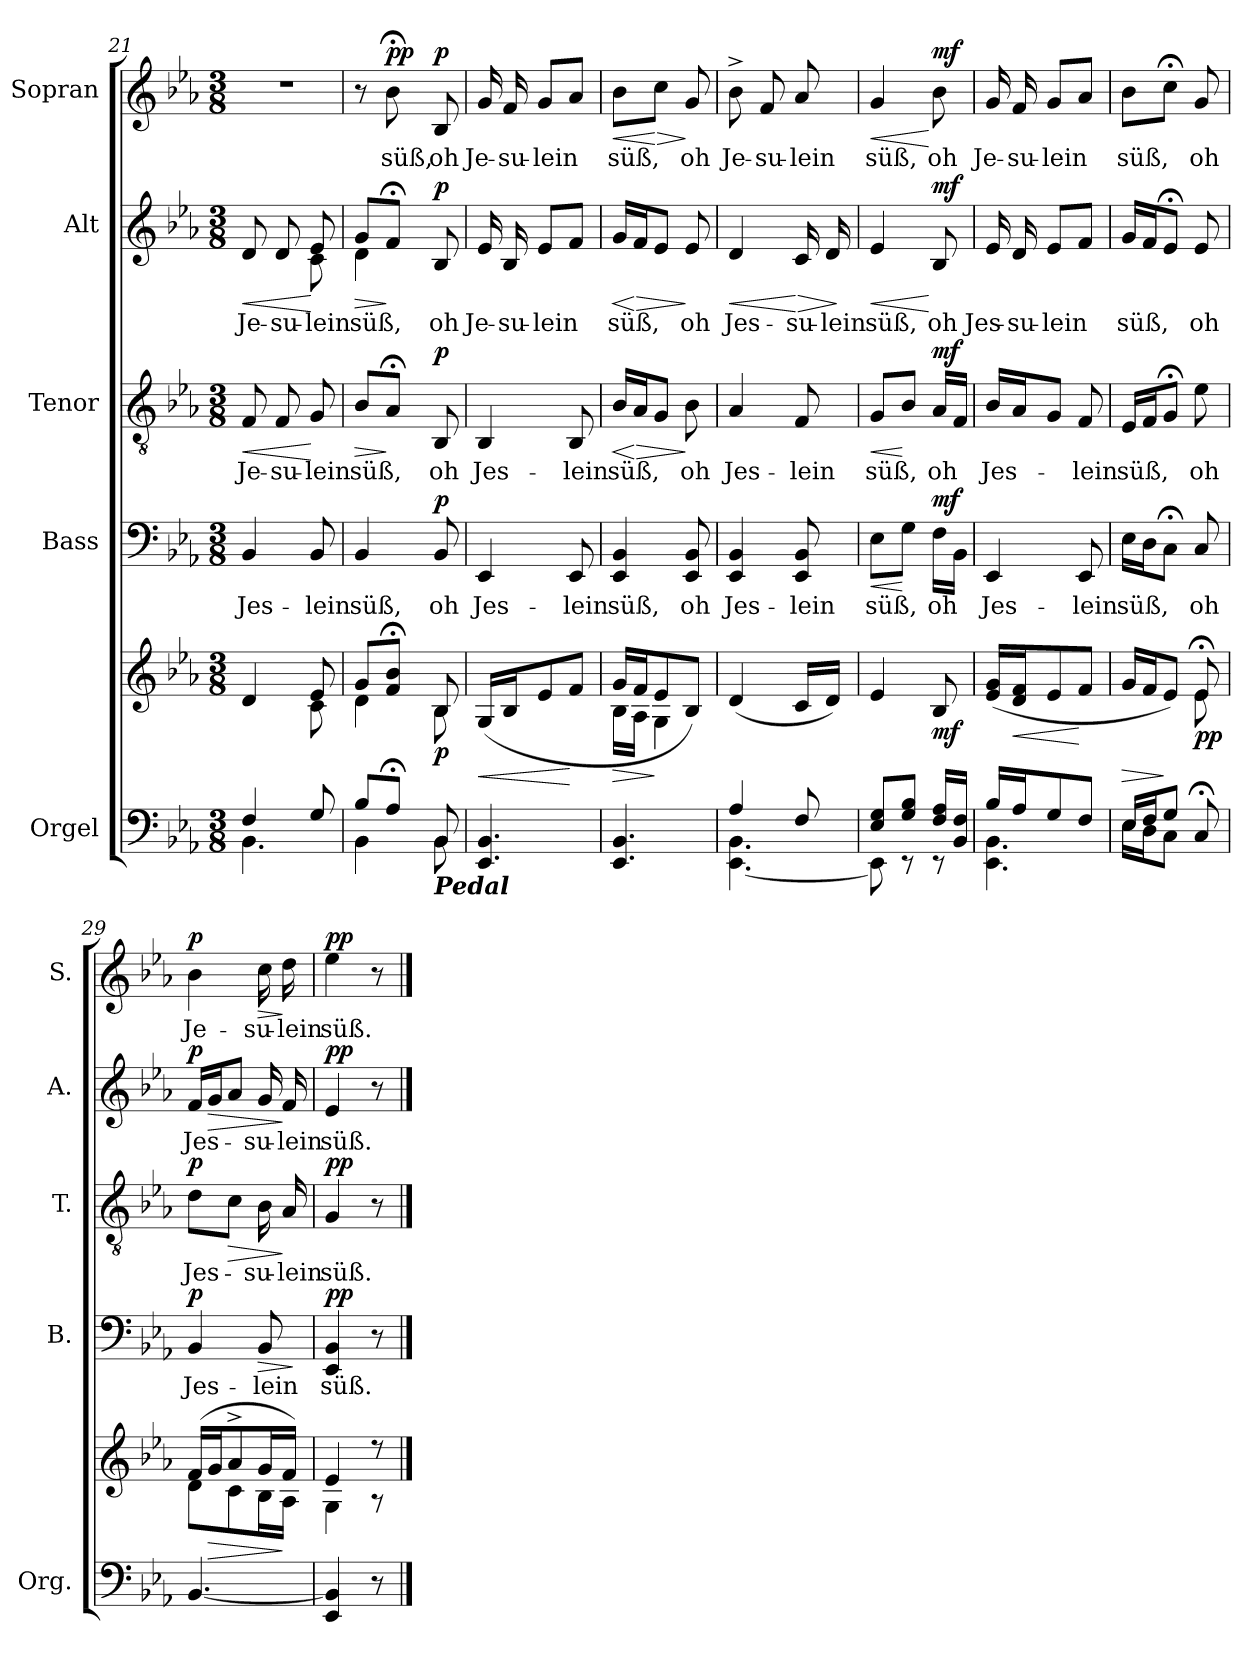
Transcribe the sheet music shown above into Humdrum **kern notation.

**kern	**kern	**dynam	**kern	**text	**dynam	**kern	**text	**dynam	**kern	**text	**dynam	**kern	**text	**dynam
*part5	*part5	*part5	*part4	*part4	*part4	*part3	*part3	*part3	*part2	*part2	*part2	*part1	*part1	*part1
*staff6	*staff5	*staff5/6	*staff4	*staff4	*staff4	*staff3	*staff3	*staff3	*staff2	*staff2	*staff2	*staff1	*staff1	*staff1
*I"Orgel	*	*	*I"Bass	*	*	*I"Tenor	*	*	*I"Alt	*	*	*I"Sopran	*	*
*I'Org.	*	*	*I'B.	*	*	*I'T.	*	*	*I'A.	*	*	*I'S.	*	*
*clefF4	*clefG2	*	*clefF4	*	*	*clefGv2	*	*	*clefG2	*	*	*clefG2	*	*
*k[b-e-a-]	*k[b-e-a-]	*	*k[b-e-a-]	*	*	*k[b-e-a-]	*	*	*k[b-e-a-]	*	*	*k[b-e-a-]	*	*
*E-:	*E-:	*	*E-:	*	*	*E-:	*	*	*E-:	*	*	*E-:	*	*
*M3/8	*M3/8	*	*M3/8	*	*	*M3/8	*	*	*M3/8	*	*	*M3/8	*	*
=21	=21	=21	=21	=21	=21	=21	=21	=21	=21	=21	=21	=21	=21	=21
*^	*^	*	*	*	*	*	*	*	*	*	*	*	*	*
!	!	!	!	!	!	!LO:LY:b	!	!	!LO:LY:b	!LO:HP:b	!	!LO:LY:b	!LO:HP:b	!	!	!
*	*	*	*	*	*	*	*	*	*	*	*^	*	*	*	*	*
4F/	4.BB-\	4d/	4ryy	.	4BB-/	Jes-	.	8F/	Je-	<	8d/	4ryy	Je-	<	4.r	.	.
!	!	!	!	!	!	!	!	!	!LO:LY:b	!	!	!	!LO:LY:b	!	!	!	!
.	.	.	.	.	.	.	.	8F/	-su-	.	8d/	.	-su-	.	.	.	.
!	!	!	!	!	!	!LO:LY:b	!	!	!LO:LY:b	!	!	!	!LO:LY:b	!	!	!	!
8G/	.	8e-/	8c\	.	8BB-/	-lein	.	8G/	-lein	[	8e-/	8c\	-lein	[	.	.	.
=22	=22	=22	=22	=22	=22	=22	=22	=22	=22	=22	=22	=22	=22	=22	=22	=22	=22
!	!	!	!	!	!	!LO:LY:b	!	!	!LO:LY:b	!LO:HP:b	!	!	!LO:LY:b	!LO:HP:b	!	!	!
8B-/L	4BB-\	8g/L	4d\	.	4BB-/	süß,	.	8B-/L	süß,	>	8g/L	4d\	süß,	>	8r	.	.
!	!	!	!	!	!	!	!	!	!	!	!	!	!	!	!	!LO:LY:b	!LO:DY:a
8A-;</J	.	8f/;< 8b-/;<J	.	.	.	.	.	8A-;</J	.	]	8f;</J	.	.	]	8b-;<\	süß,	pp
!LO:TX:b:Bi:t=Pedal	!	!	!	!	!	!	!	!	!	!	!	!	!	!	!	!	!
!	!	!	!	!LO:DY:b	!	!LO:LY:b	!LO:DY:a	!	!LO:LY:b	!LO:DY:a	!	!	!LO:LY:b	!LO:DY:a	!	!LO:LY:b	!LO:DY:a
8BB-/	8BB-\	8B-/	8B-\	p	8BB-/	oh	p	8BB-/	oh	p	8B-/	8ryy	oh	p	8B-/	oh	p
=23	=23	=23	=23	=23	=23	=23	=23	=23	=23	=23	=23	=23	=23	=23	=23	=23	=23
!	!	!	!	!LO:HP:b	!	!LO:LY:b	!	!	!LO:LY:b	!	!	!	!LO:LY:b	!	!	!LO:LY:b	!
*v	*v	*	*	*	*	*	*	*	*	*	*v	*v	*	*	*	*	*
*	*v	*v	*	*	*	*	*	*	*	*	*	*	*	*	*
4.EE-/ 4.BB-/	(>16G/LL	<	4EE-/	Jes-	.	4BB-/	Jes-	.	16e-/	Je-	.	16g/	Je-	.
!	!	!	!	!	!	!	!	!	!	!LO:LY:b	!	!	!LO:LY:b	!
.	16B-/J	.	.	.	.	.	.	.	16B-/	-su-	.	16f/	-su-	.
!	!	!	!	!	!	!	!	!	!	!LO:LY:b	!	!	!LO:LY:b	!
.	8e-/	.	.	.	.	.	.	.	8e-/L	-lein	.	8g/L	-lein	.
!	!	!	!	!LO:LY:b	!	!	!LO:LY:b	!	!	!	!	!	!	!
.	8f/J	[	8EE-/	-lein	.	8BB-/	-lein	.	8f/J	.	.	8a-/J	.	.
!!LO:LB:g=z
=24	=24	=24	=24	=24	=24	=24	=24	=24	=24	=24	=24	=24	=24	=24
!	!	!LO:HP:b	!	!LO:LY:b	!	!	!LO:LY:b	!LO:HP:b	!	!LO:LY:b	!LO:HP:b	!	!LO:LY:b	!LO:HP:b
*	*^	*	*	*	*	*	*	*	*	*	*	*	*	*
4.EE-/ 4.BB-/	16g/LL	16B-\LL	>	4EE-/ 4BB-/	süß,	.	16B-/LL	süß,	<	16g/LL	süß,	<	8b-\L	süß,	<
!	!	!	!	!	!	!	!	!	!LO:HP:n=1:b	!	!	!LO:HP:n=1:b	!	!	!
.	16f/J	16A-\JJ	.	.	.	.	16A-/J	.	[ >	16f/J	.	[ >	.	.	.
!	!	!	!	!	!	!	!	!	!	!	!	!	!	!	!LO:HP:n=1:b
.	8e-/	4G\	]	.	.	.	8G/J	.	.	8e-/J	.	.	8cc\J	.	[ >
!	!	!	!	!	!LO:LY:b	!	!	!LO:LY:b	!	!	!LO:LY:b	!	!	!LO:LY:b	!
.	8B-/J)	.	.	8EE-/ 8BB-/	oh	.	8B-\	oh	]	8e-/	oh	]	8g/	oh	]
*	*v	*v	*	*	*	*	*	*	*	*	*	*	*	*	*
=25	=25	=25	=25	=25	=25	=25	=25	=25	=25	=25	=25	=25	=25	=25
*^	*	*	*	*	*	*	*	*	*	*	*	*	*	*
!	!	!	!	!	!LO:LY:b	!	!	!LO:LY:b	!	!	!LO:LY:b	!LO:HP:b	!	!LO:LY:b	!
4A-/	[<4.EE-\ 4.BB-\	(<4d/	.	4EE-/ 4BB-/	Jes-	.	4A-/	Jes-	.	4d/	Jes-	<	8b-^>\	Je-	.
!	!	!	!	!	!	!	!	!	!	!	!	!	!	!LO:LY:b	!
.	.	.	.	.	.	.	.	.	.	.	.	.	8f/	-su-	.
!	!	!	!	!	!LO:LY:b	!	!	!LO:LY:b	!	!	!LO:LY:b	!LO:HP:n=1:b	!	!LO:LY:b	!
8F/	.	16c/LL	.	8EE-/ 8BB-/	-lein	.	8F/	-lein	.	16c/	-su-	[ >	8a-/	-lein	.
!	!	!	!	!	!	!	!	!	!	!	!LO:LY:b	!	!	!	!
.	.	16d/JJ)	.	.	.	.	.	.	.	16d/	-lein	.	.	.	.
*v	*v	*	*	*	*	*	*	*	*	*	*	*	*	*	*
.	.	.	.	.	.	.	.	.	.	.	]	.	.	.
=26	=26	=26	=26	=26	=26	=26	=26	=26	=26	=26	=26	=26	=26	=26
*^	*	*	*	*	*	*	*	*	*	*	*	*	*	*
!	!	!	!	!	!LO:LY:b	!LO:HP:b	!	!LO:LY:b	!LO:HP:b	!	!LO:LY:b	!LO:HP:b	!	!LO:LY:b	!LO:HP:b
8E-/ 8G/L	8EE-\]	4e-/	.	8E-\L	süß,	<	8G/L	süß,	<	4e-/	süß,	<	4g/	süß,	<
8G/ 8B-/J	8rEE	.	.	8G\J	.	[	8B-/J	.	[	.	.	.	.	.	.
!	!	!	!LO:DY:b	!	!LO:LY:b	!LO:DY:a	!	!LO:LY:b	!LO:DY:a	!	!LO:LY:b	!LO:DY:n=1:a	!	!LO:LY:b	!LO:DY:n=1:a
16F/ 16A-/LL	8rEE	8B-/	mf	16F\LL	oh	mf	16A-/LL	oh	mf	8B-/	oh	[ mf	8b-\	oh	[ mf
16BB-/ 16F/JJ	.	.	.	16BB-\JJ	.	.	16F/JJ	.	.	.	.	.	.	.	.
=27	=27	=27	=27	=27	=27	=27	=27	=27	=27	=27	=27	=27	=27	=27	=27
!	!	!	!	!	!LO:LY:b	!	!	!LO:LY:b	!	!	!LO:LY:b	!	!	!LO:LY:b	!
16B-/LL	4.EE-\ 4.BB-\	(>16e-/ 16g/LL	.	4EE-/	Jes-	.	16B-/LL	Jes-	.	16e-/	Jes-	.	16g/	Je-	.
!	!	!	!LO:HP:b	!	!	!	!	!	!	!	!LO:LY:b	!	!	!LO:LY:b	!
16A-/J	.	16d/ 16f/J	<	.	.	.	16A-/J	.	.	16d/	-su-	.	16f/	-su-	.
!	!	!	!	!	!	!	!	!	!	!	!LO:LY:b	!	!	!LO:LY:b	!
8G/	.	8e-/	.	.	.	.	8G/J	.	.	8e-/L	-lein	.	8g/L	-lein	.
!	!	!	!	!	!LO:LY:b	!	!	!LO:LY:b	!	!	!	!	!	!	!
8F/J	.	8f/J	[	8EE-/	-lein	.	8F/	-lein	.	8f/J	.	.	8a-/J	.	.
=28	=28	=28	=28	=28	=28	=28	=28	=28	=28	=28	=28	=28	=28	=28	=28
!	!	!	!LO:HP:b	!	!LO:LY:b	!	!	!LO:LY:b	!	!	!LO:LY:b	!	!	!LO:LY:b	!
*	*	*^	*	*	*	*	*	*	*	*	*	*	*	*	*
16E-/LL	16E-\LL	16g/LL	4ryy	>	16E-\LL	süß,	.	16E-/LL	süß,	.	16g/LL	süß,	.	8b-\L	süß,	.
16F/J	16D\J	16f/J	.	.	16D\J	.	.	16F/J	.	.	16f/J	.	.	.	.	.
8G/J	8C\J	8e-/J)	.	]	8C;<\J	.	.	8G;</J	.	.	8e-;</J	.	.	8cc;<\J	.	.
!	!	!	!	!LO:DY:b	!	!LO:LY:b	!	!	!LO:LY:b	!	!	!LO:LY:b	!	!	!LO:LY:b	!
8C;/	8ryy	8e-;</	8e-\	pp	8C/	oh	.	8e-\	oh	.	8e-/	oh	.	8g/	oh	.
=29	=29	=29	=29	=29	=29	=29	=29	=29	=29	=29	=29	=29	=29	=29	=29	=29
!	!	!	!	!	!	!LO:LY:b	!LO:DY:a	!	!LO:LY:b	!LO:DY:a	!	!LO:LY:b	!LO:DY:a	!	!LO:LY:b	!LO:DY:a
*v	*v	*	*	*	*	*	*	*	*	*	*	*	*	*	*	*
[4.BB-/	(>16f/LL	8d\L	.	4BB-/	Jes-	p	8d\L	Jes-	p	16f/LL	Jes-	p	4b-\	Je-	p
!	!	!	!LO:HP:b	!	!	!	!	!	!	!	!	!LO:HP:b	!	!	!
.	16g/J	.	>	.	.	.	.	.	.	16g/J	.	>	.	.	.
!	!	!	!	!	!	!	!	!	!LO:HP:b	!	!	!	!	!	!
.	8a-^>/	8c\	.	.	.	.	8c\J	.	>	8a-/J	.	.	.	.	.
!	!	!	!	!	!LO:LY:b	!LO:HP:b	!	!LO:LY:b	!	!	!LO:LY:b	!	!	!LO:LY:b	!LO:HP:b
.	16g/L	16B-\L	.	8BB-/	-lein	>	16B-\	-su-	.	16g/	-su-	.	16cc\	-su-	>
!	!	!	!	!	!	!	!	!LO:LY:b	!	!	!LO:LY:b	!	!	!LO:LY:b	!
.	16f/JJ)	16A-\JJ	]	.	.	.	16A-/	-lein	]	16f/	-lein	]	16dd\	-lein	]
*	*v	*v	*	*	*	*	*	*	*	*	*	*	*	*	*
.	.	.	.	.	]	.	.	.	.	.	.	.	.	.
=30	=30	=30	=30	=30	=30	=30	=30	=30	=30	=30	=30	=30	=30	=30
*	*^	*	*	*	*	*	*	*	*	*	*	*	*	*
!	!	!	!	!	!LO:LY:b	!LO:DY:a	!	!LO:LY:b	!LO:DY:a	!	!LO:LY:b	!LO:DY:a	!	!LO:LY:b	!LO:DY:a
4EE-/ 4BB-/]	4e-/	4G\	.	4EE-/ 4BB-/	süß.	pp	4G/	süß.	pp	4e-/	süß.	pp	4ee-\	süß.	pp
8r	8r	8r	.	8r	.	.	8r	.	.	8r	.	.	8r	.	.
*	*v	*v	*	*	*	*	*	*	*	*	*	*	*	*	*
==	==	==	==	==	==	==	==	==	==	==	==	==	==	==
*-	*-	*-	*-	*-	*-	*-	*-	*-	*-	*-	*-	*-	*-	*-
